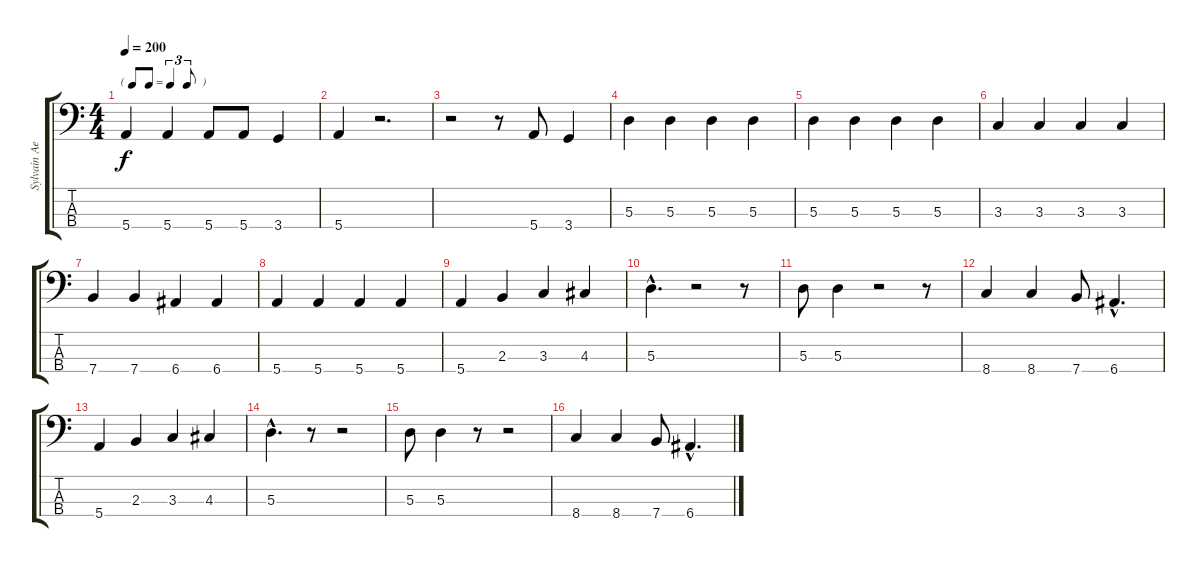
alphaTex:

\track ("Sylvain Aertbeliën" "Sylvain Ae") {instrument electricbassfinger}
\staff {score tabs}
\tuning (G2 D2 A1 E1) {hide}
\ts (4 4)
\tf triplet8th
\tempo 200
\clef f4
\ks c
5.4.4{dy f} 5.4.4 5.4.8 5.4.8 3.4.4 |
5.4.4 r.2{d} |
r.2 r.8 5.4.8 3.4.4 |
5.3.4 5.3.4 5.3.4 5.3.4 |
5.3.4 5.3.4 5.3.4 5.3.4 |
3.3.4 3.3.4 3.3.4 3.3.4 |
7.4.4 7.4.4 6.4.4 6.4.4 |
5.4.4 5.4.4 5.4.4 5.4.4 |
5.4.4 2.3.4 3.3.4 4.3.4 |
5.3{hac}.4{d} r.2 r.8 |
5.3.8 5.3.4 r.2 r.8 |
8.4.4 8.4.4 7.4.8 6.4{hac}.4{d} |
5.4.4 2.3.4 3.3.4 4.3.4 |
5.3{hac}.4{d} r.8 r.2 |
5.3.8 5.3.4 r.8 r.2 |
8.4.4 8.4.4 7.4.8 6.4{hac}.4{d}
